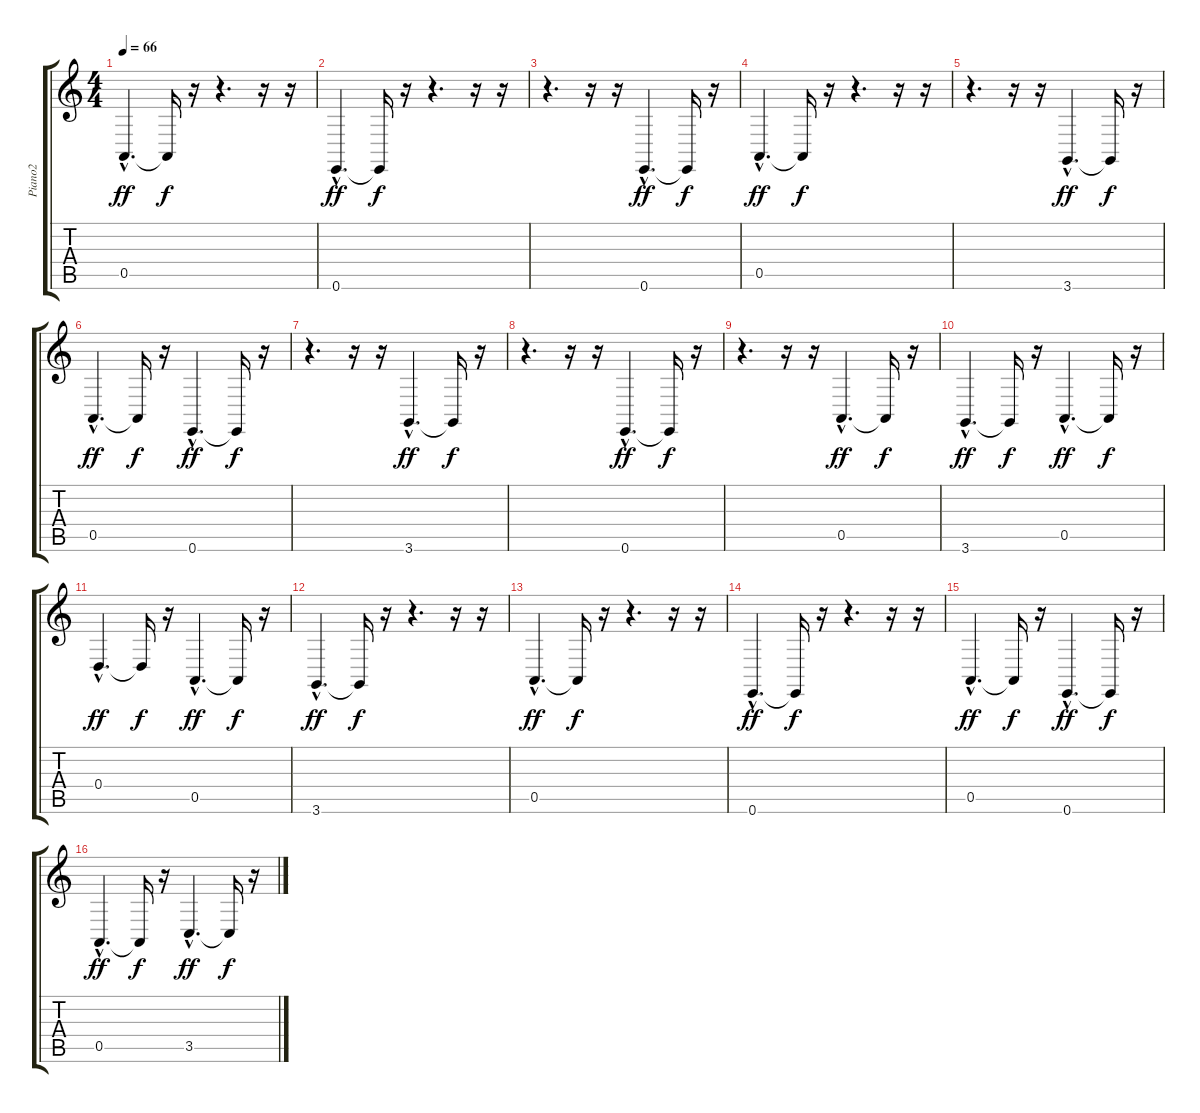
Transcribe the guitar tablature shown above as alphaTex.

\track ("Piano2" "Piano2") {instrument acousticgrandpiano}
\staff {score tabs}
\tuning (E4 B3 G3 D3 A2 E2) {hide}
\ts (4 4)
\tempo 66
\clef g2
\ks c
0.5{hac}.4{d dy ff} 0.5{t}.16{dy f} r.16 r.4{d} r.16 r.16 |
0.6{hac}.4{d dy ff} 0.6{t}.16{dy f} r.16 r.4{d} r.16 r.16 |
r.4{d} r.16 r.16 0.6{hac}.4{d dy ff} 0.6{t}.16{dy f} r.16 |
0.5{hac}.4{d dy ff} 0.5{t}.16{dy f} r.16 r.4{d} r.16 r.16 |
r.4{d} r.16 r.16 3.6{hac}.4{d dy ff} 3.6{t}.16{dy f} r.16 |
0.5{hac}.4{d dy ff} 0.5{t}.16{dy f} r.16 0.6{hac}.4{d dy ff} 0.6{t}.16{dy f} r.16 |
r.4{d} r.16 r.16 3.6{hac}.4{d dy ff} 3.6{t}.16{dy f} r.16 |
r.4{d} r.16 r.16 0.6{hac}.4{d dy ff} 0.6{t}.16{dy f} r.16 |
r.4{d} r.16 r.16 0.5{hac}.4{d dy ff} 0.5{t}.16{dy f} r.16 |
3.6{hac}.4{d dy ff} 3.6{t}.16{dy f} r.16 0.5{hac}.4{d dy ff} 0.5{t}.16{dy f} r.16 |
0.4{hac}.4{d dy ff} 0.4{t}.16{dy f} r.16 0.5{hac}.4{d dy ff} 0.5{t}.16{dy f} r.16 |
3.6{hac}.4{d dy ff} 3.6{t}.16{dy f} r.16 r.4{d} r.16 r.16 |
0.5{hac}.4{d dy ff} 0.5{t}.16{dy f} r.16 r.4{d} r.16 r.16 |
0.6{hac}.4{d dy ff} 0.6{t}.16{dy f} r.16 r.4{d} r.16 r.16 |
0.5{hac}.4{d dy ff} 0.5{t}.16{dy f} r.16 0.6{hac}.4{d dy ff} 0.6{t}.16{dy f} r.16 |
0.5{hac}.4{d dy ff} 0.5{t}.16{dy f} r.16 3.5{hac}.4{d dy ff} 3.5{t}.16{dy f} r.16
